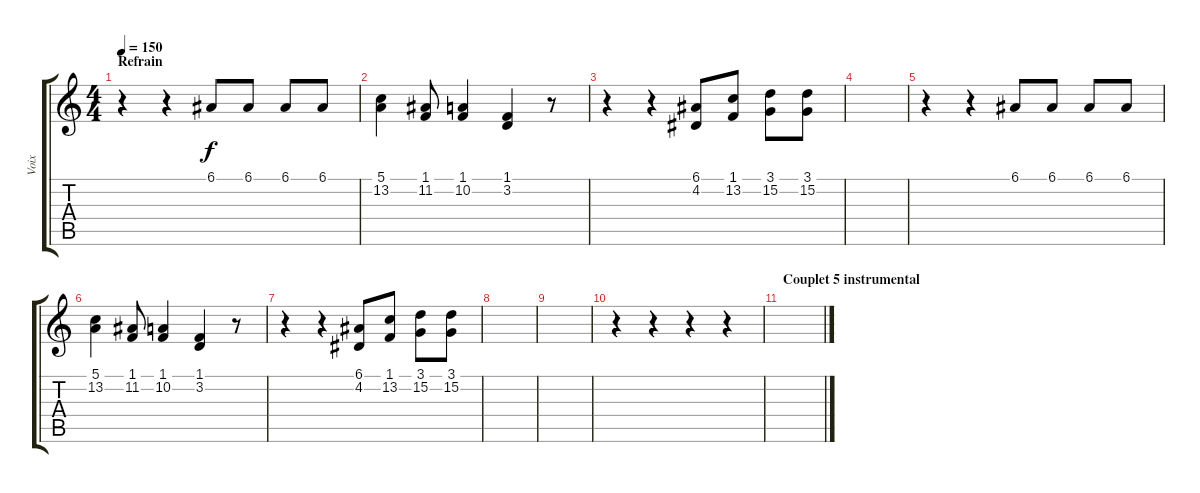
\track ("Voix" "Voix") {instrument lead6voice}
\staff {score tabs}
\tuning (E4 B3 G3 D3 A2 E2) {hide}
\ts (4 4)
\section ("" "Refrain")
\tempo 150
\clef g2
\ks c
r.4{dy f} r.4 6.1.8 6.1.8 6.1.8 6.1.8 |
(5.1 13.2).4 (1.1 11.2).8 (1.1 10.2).4 (1.1 3.2).4 r.8 |
r.4 r.4 (6.1 4.2).8 (1.1 13.2).8 (3.1 15.2).8 (3.1 15.2).8 |
|
r.4 r.4 6.1.8 6.1.8 6.1.8 6.1.8 |
(5.1 13.2).4 (1.1 11.2).8 (1.1 10.2).4 (1.1 3.2).4 r.8 |
r.4 r.4 (6.1 4.2).8 (1.1 13.2).8 (3.1 15.2).8 (3.1 15.2).8 |
|
|
r.4 r.4 r.4 r.4 |
\section ("" "Couplet 5 instrumental")
